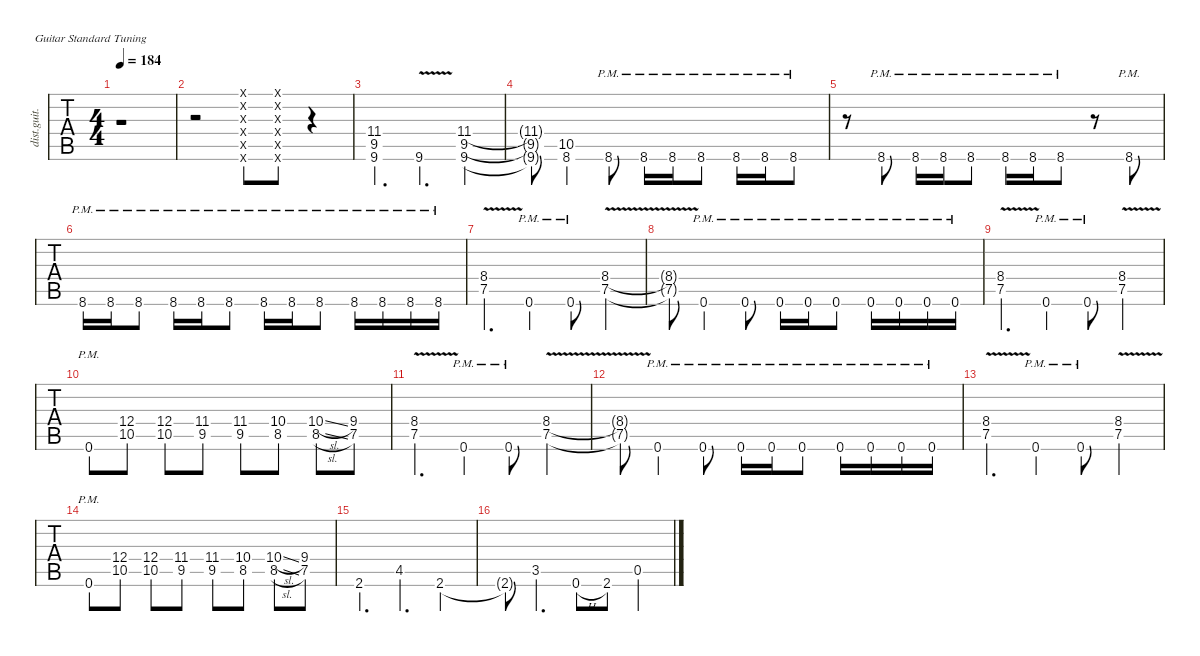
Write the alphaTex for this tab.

\defaultSystemsLayout 4
\hideDynamics
\bracketExtendMode nobrackets
\otherSystemsTrackNameOrientation horizontal
\track ("Rhythm Guitar (Kirk)" "dist.guit.") {defaultSystemsLayout 4 multiBarRest instrument distortionguitar}
\staff {tabs}
\tuning (E4 B3 G3 D3 A2 E2)
\ts (4 4)
\tempo 184
\clef g2
\ks c
r.1{dy mf} |
r.2 (0.6{x} 0.5{x} 0.4{x} 0.3{x} 0.2{x} 0.1{x}).8 (0.6{x} 0.5{x} 0.4{x} 0.3{x} 0.2{x} 0.1{x}).8 r.4 |
(9.5{acc #} 11.4{acc #} 9.6{acc #}).4{d} 9.6{v acc #}.4{d} (9.5{acc #} 11.4{acc #} 9.6{acc #}).4 |
(9.5{t acc #} 11.4{t acc #} 9.6{t acc #}).8 (8.6 10.5).4 8.6{pm}.8 8.6{pm}.16 8.6{pm}.16 8.6{pm}.8 8.6{pm}.16 8.6{pm}.16 8.6{pm}.8 |
r.8 8.6{pm}.8 8.6{pm}.16 8.6{pm}.16 8.6{pm}.8 8.6{pm}.16 8.6{pm}.16 8.6{pm}.8 r.8 8.6{pm}.8 |
8.6{pm}.16 8.6{pm}.16 8.6{pm}.8 8.6{pm}.16 8.6{pm}.16 8.6{pm}.8 8.6{pm}.16 8.6{pm}.16 8.6{pm}.8 8.6{pm}.16 8.6{pm}.16 8.6{pm}.16 8.6{pm}.16 |
(7.5{v} 8.4{v acc #}).4{d} 0.6{pm}.4 0.6{pm}.8 (7.5{v} 8.4{v acc #}).4 |
(8.4{v t acc #} 7.5{v t}).8 0.6{pm}.4 0.6{pm}.8 0.6{pm}.16 0.6{pm}.16 0.6{pm}.8 0.6{pm}.16 0.6{pm}.16 0.6{pm}.16 0.6{pm}.16 |
(7.5{v} 8.4{v acc #}).4{d} 0.6{pm}.4 0.6{pm}.8 (7.5{v} 8.4{v acc #}).4 |
0.6{pm}.8 (10.5 12.4).8 (10.5 12.4).8 (9.5{acc #} 11.4{acc #}).8 (9.5{acc #} 11.4{acc #}).8 (8.5 10.4).8 (8.5{sl} 10.4{sl}).8 (7.5 9.4).8 |
(7.5{v} 8.4{v acc #}).4{d} 0.6{pm}.4 0.6{pm}.8 (7.5{v} 8.4{v acc #}).4 |
(8.4{v t acc #} 7.5{v t}).8 0.6{pm}.4 0.6{pm}.8 0.6{pm}.16 0.6{pm}.16 0.6{pm}.8 0.6{pm}.16 0.6{pm}.16 0.6{pm}.16 0.6{pm}.16 |
(7.5{v} 8.4{v acc #}).4{d} 0.6{pm}.4 0.6{pm}.8 (7.5{v} 8.4{v acc #}).4 |
0.6{pm}.8 (10.5 12.4).8 (10.5 12.4).8 (9.5{acc #} 11.4{acc #}).8 (9.5{acc #} 11.4{acc #}).8 (8.5 10.4).8 (8.5{sl} 10.4{sl}).8 (7.5 9.4).8 |
2.6{acc #}.4{d} 4.5{acc #}.4{d} 2.6{acc #}.4 |
2.6{t acc #}.8 3.5.4{d} 0.6{h}.8 2.6{acc #}.8 0.5.4
